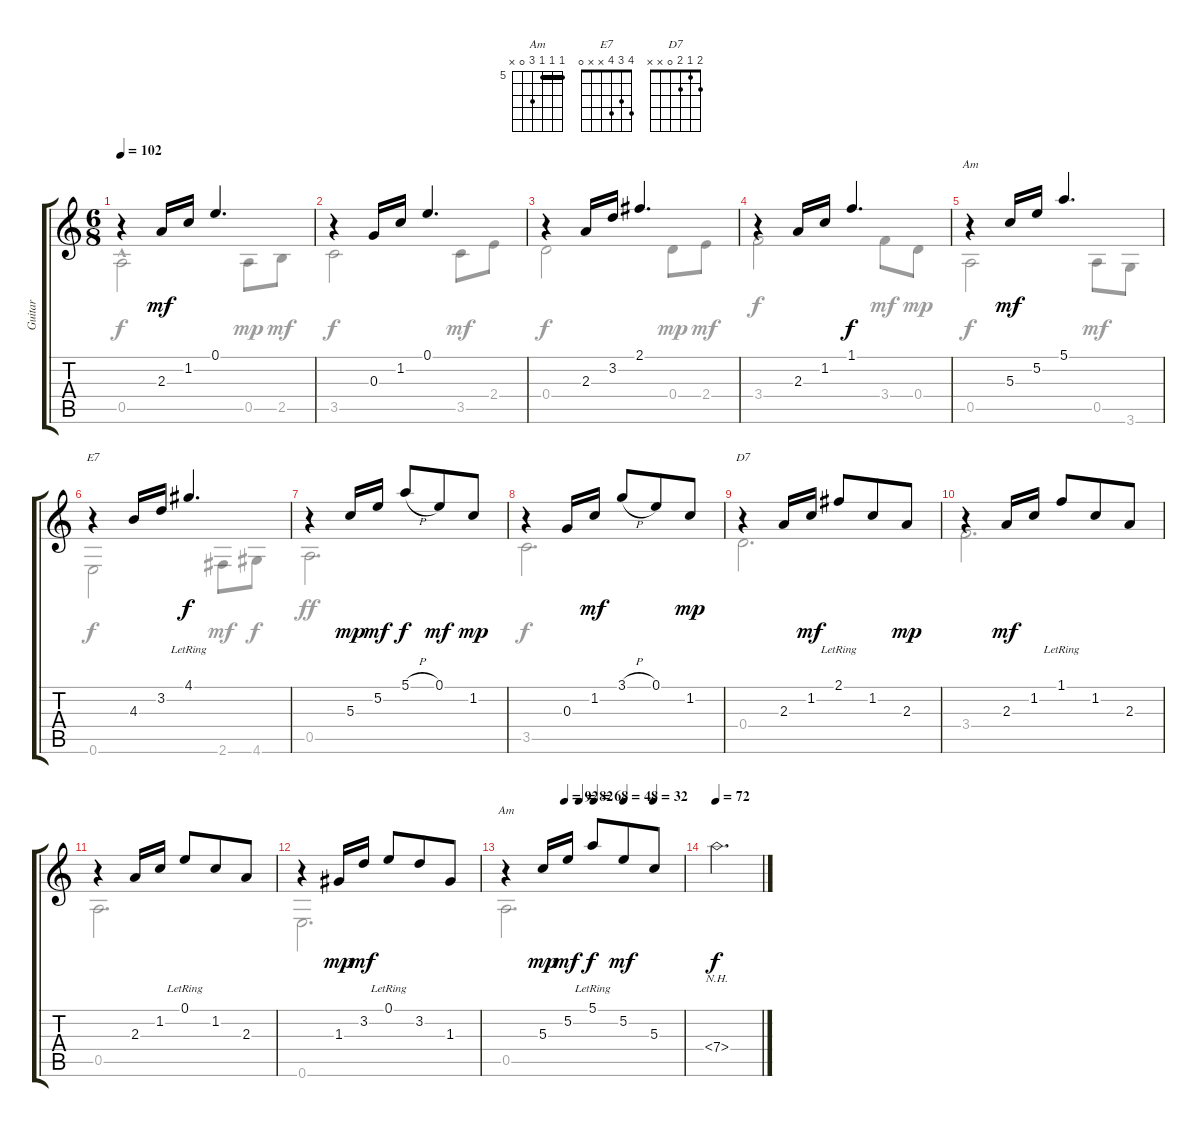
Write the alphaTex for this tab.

\track (" Guitar" " Guitar") {instrument acousticguitarnylon}
\staff {score tabs}
\tuning (E4 B3 G3 D3 A2 E2) {hide}
\chord ("Am" 5 5 5 x 0 x)
\chord ("E7" 4 3 4 x x 0)
\chord ("D7" 2 1 2 0 x x)
\chord ("Am" 5 5 5 7 0 x) {firstfret 5 barre 5}
\voice
\ts (6 8)
\tempo 102
\clef g2
\ks c
r.4{dy ff} 2.3.16{dy mf} 1.2.16 0.1.4{d} |
r.4 0.3.16 1.2.16 0.1.4{d} |
r.4 2.3.16 3.2.16 2.1.4{d} |
r.4 2.3.16 1.2.16 1.1.4{d dy f} |
r.4{ch "Am"} 5.3.16{dy mf} 5.2.16 5.1.4{d} |
r.4{ch "E7"} 4.3.16 3.2.16 4.1{lr}.4{d dy f} |
r.4 5.3.16{dy mp} 5.2.16{dy mf} 5.1{h}.8{dy f} 0.1.8{dy mf} 1.2.8{dy mp} |
r.4 0.3.16 1.2.16{dy mf} 3.1{h}.8 0.1.8 1.2.8{dy mp} |
r.4{ch "D7"} 2.3.16 1.2.16{dy mf} 2.1{lr}.8 1.2.8 2.3.8{dy mp} |
r.4 2.3.16{dy mf} 1.2.16 1.1{lr}.8 1.2.8 2.3.8 |
r.4 2.3.16 1.2.16 0.1{lr}.8 1.2.8 2.3.8 |
r.4 1.3.16{dy mp} 3.2.16{dy mf} 0.1{lr}.8 3.2.8 1.3.8 |
\tempo (92 0.3333333333333333)
\tempo (82 0.4166666666666667)
\tempo (68 0.5)
\tempo (48 0.6666666666666666)
\tempo (32 0.8333333333333334)
r.4{ch "Am"} 5.3.16{dy mp} 5.2.16{dy mf} 5.1{lr}.8{dy f} 5.2.8{dy mf} 5.3.8 |
\tempo 72
7.4{nh}.2{d dy f}
\voice
\clef g2
\ottava regular
\simile none
\ks c
0.5{hac}.2{dy f} 0.5.8{dy mp} 2.5.8{dy mf} |
3.5.2{dy f} 3.5.8{dy mf} 2.4.8 |
0.4.2{dy f} 0.4.8{dy mp} 2.4.8{dy mf} |
3.4.2{dy f} 3.4.8{dy mf} 0.4.8{dy mp} |
0.5.2{dy f} 0.5.8{dy mf} 3.6.8 |
0.6.2{dy f} 2.6.8{dy mf} 4.6.8{dy f} |
0.5.2{d dy ff} |
3.5.2{d dy f} |
0.4.2{d} |
3.4.2{d} |
0.5.2{d} |
0.6.2{d} |
0.5.2{d} |
